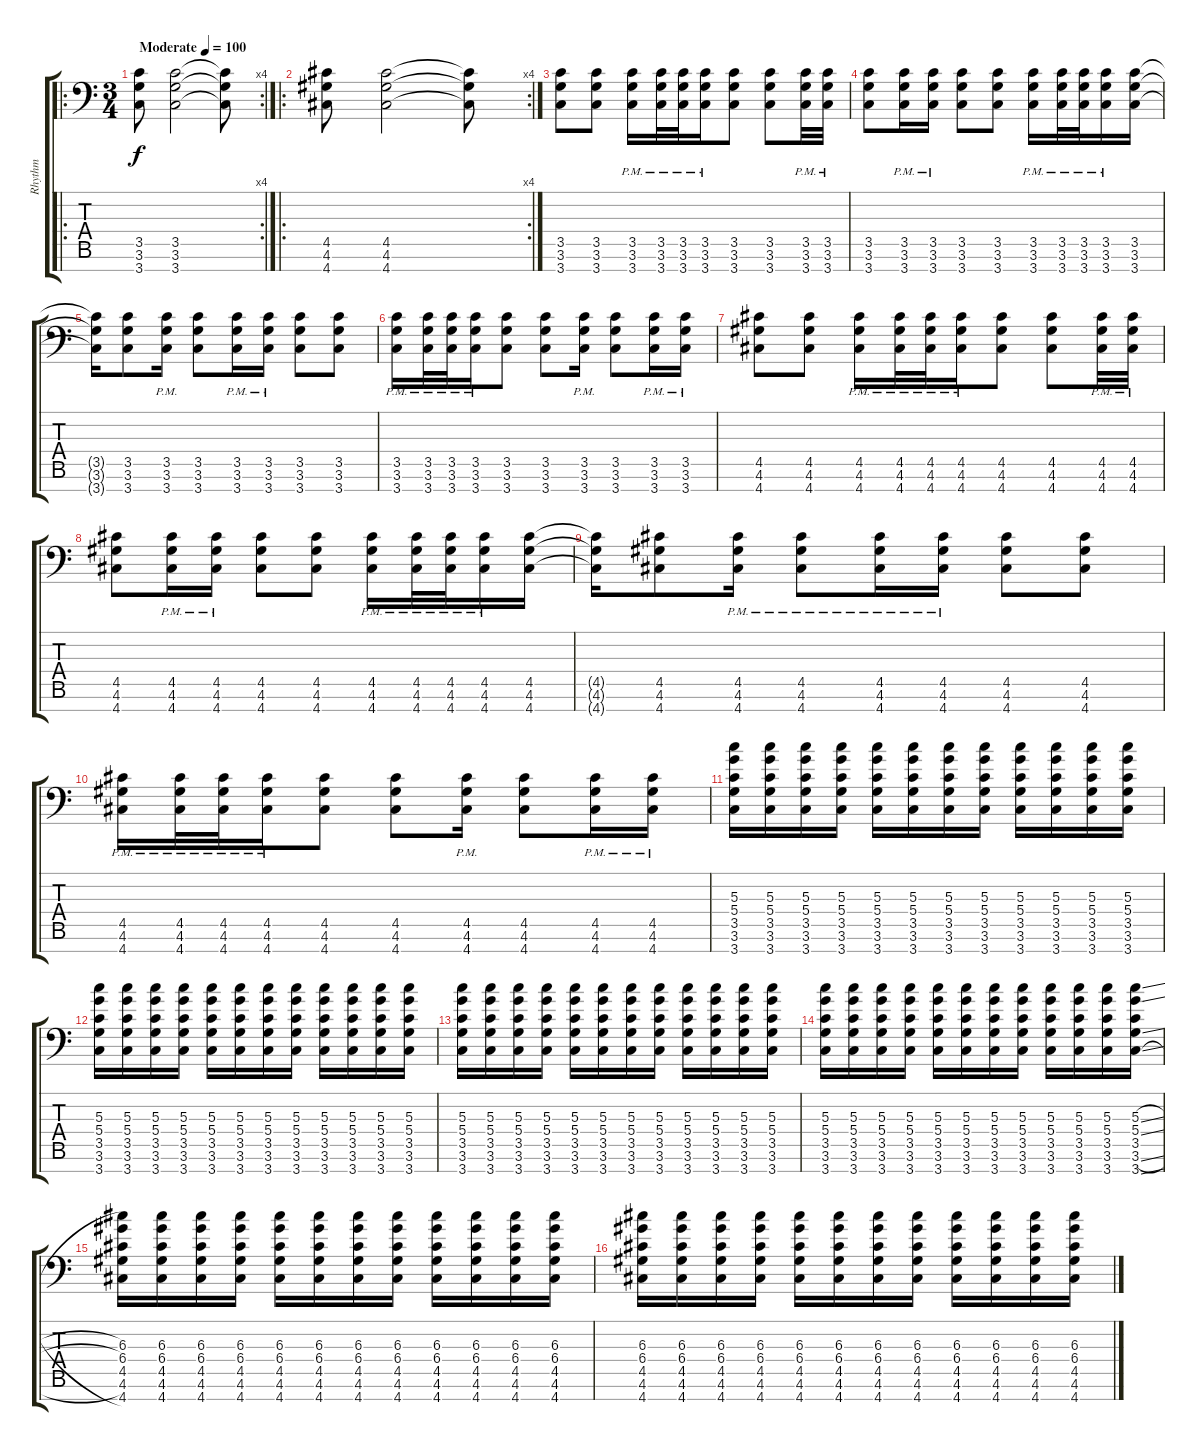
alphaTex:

\track ("Rhythm" "Rhythm") {instrument distortionguitar}
\staff {score tabs}
\tuning (E4 B3 G3 D3 A2 E2 A1) {hide}
\ro
\rc 4
\ts (3 4)
\tempo (100 "Moderate")
\clef f4
\ks c
(3.5 3.6 3.7).8{dy f instrument distortionguitar} (3.5 3.6 3.7).2 (3.5{t} 3.6{t} 3.7{t}).8 |
\ro
\rc 4
(4.5 4.6 4.7).8 (4.5 4.6 4.7).2 (4.5{t} 4.6{t} 4.7{t}).8 |
(3.5 3.6 3.7).8{balance 2} (3.5 3.6 3.7).8 (3.5{pm} 3.6{pm} 3.7{pm}).16 (3.5{pm} 3.6{pm} 3.7{pm}).32 (3.5{pm} 3.6{pm} 3.7{pm}).32 (3.5{pm} 3.6{pm} 3.7{pm}).16 (3.5 3.6 3.7).8 (3.5 3.6 3.7).8 (3.5{pm} 3.6{pm} 3.7{pm}).32 (3.5{pm} 3.6{pm} 3.7{pm}).32 |
(3.5 3.6 3.7).8 (3.5{pm} 3.6{pm} 3.7{pm}).16 (3.5{pm} 3.6{pm} 3.7{pm}).16 (3.5 3.6 3.7).8 (3.5 3.6 3.7).8 (3.5{pm} 3.6{pm} 3.7{pm}).16 (3.5{pm} 3.6{pm} 3.7{pm}).32 (3.5{pm} 3.6{pm} 3.7{pm}).32 (3.5{pm} 3.6{pm} 3.7{pm}).16 (3.5 3.6 3.7).16 |
(3.5{t} 3.6{t} 3.7{t}).16 (3.5 3.6 3.7).8 (3.5{pm} 3.6{pm} 3.7{pm}).16 (3.5 3.6 3.7).8 (3.5{pm} 3.6{pm} 3.7{pm}).16 (3.5{pm} 3.6{pm} 3.7{pm}).16 (3.5 3.6 3.7).8 (3.5 3.6 3.7).8 |
(3.5{pm} 3.6{pm} 3.7{pm}).16 (3.5{pm} 3.6{pm} 3.7{pm}).32 (3.5{pm} 3.6{pm} 3.7{pm}).32 (3.5{pm} 3.6{pm} 3.7{pm}).16 (3.5 3.6 3.7).8 (3.5 3.6 3.7).8 (3.5{pm} 3.6{pm} 3.7{pm}).16 (3.5 3.6 3.7).8 (3.5{pm} 3.6{pm} 3.7{pm}).16 (3.5{pm} 3.6{pm} 3.7{pm}).16 |
(4.5 4.6 4.7).8 (4.5 4.6 4.7).8 (4.5{pm} 4.6{pm} 4.7{pm}).16 (4.5{pm} 4.6{pm} 4.7{pm}).32 (4.5{pm} 4.6{pm} 4.7{pm}).32 (4.5{pm} 4.6{pm} 4.7{pm}).16 (4.5 4.6 4.7).8 (4.5 4.6 4.7).8 (4.5{pm} 4.6{pm} 4.7{pm}).32 (4.5{pm} 4.6{pm} 4.7{pm}).32 |
(4.5 4.6 4.7).8 (4.5{pm} 4.6{pm} 4.7{pm}).16 (4.5{pm} 4.6{pm} 4.7{pm}).16 (4.5 4.6 4.7).8 (4.5 4.6 4.7).8 (4.5{pm} 4.6{pm} 4.7{pm}).16 (4.5{pm} 4.6{pm} 4.7{pm}).32 (4.5{pm} 4.6{pm} 4.7{pm}).32 (4.5{pm} 4.6{pm} 4.7{pm}).16 (4.5 4.6 4.7).16 |
(4.5{t} 4.6{t} 4.7{t}).16 (4.5 4.6 4.7).8 (4.5{pm} 4.6{pm} 4.7{pm}).16 (4.5{pm} 4.6{pm} 4.7{pm}).8 (4.5{pm} 4.6{pm} 4.7{pm}).16 (4.5{pm} 4.6{pm} 4.7{pm}).16 (4.5 4.6 4.7).8 (4.5 4.6 4.7).8 |
(4.5{pm} 4.6{pm} 4.7{pm}).16 (4.5{pm} 4.6{pm} 4.7{pm}).32 (4.5{pm} 4.6{pm} 4.7{pm}).32 (4.5{pm} 4.6{pm} 4.7{pm}).16 (4.5 4.6 4.7).8 (4.5 4.6 4.7).8 (4.5{pm} 4.6{pm} 4.7{pm}).16 (4.5 4.6 4.7).8 (4.5{pm} 4.6{pm} 4.7{pm}).16 (4.5{pm} 4.6{pm} 4.7{pm}).16 |
(5.3 5.4 3.5 3.6 3.7).16{balance 8} (5.3 5.4 3.5 3.6 3.7).16 (5.3 5.4 3.5 3.6 3.7).16 (5.3 5.4 3.5 3.6 3.7).16 (5.3 5.4 3.5 3.6 3.7).16 (5.3 5.4 3.5 3.6 3.7).16 (5.3 5.4 3.5 3.6 3.7).16 (5.3 5.4 3.5 3.6 3.7).16 (5.3 5.4 3.5 3.6 3.7).16 (5.3 5.4 3.5 3.6 3.7).16 (5.3 5.4 3.5 3.6 3.7).16 (5.3 5.4 3.5 3.6 3.7).16 |
(5.3 5.4 3.5 3.6 3.7).16 (5.3 5.4 3.5 3.6 3.7).16 (5.3 5.4 3.5 3.6 3.7).16 (5.3 5.4 3.5 3.6 3.7).16 (5.3 5.4 3.5 3.6 3.7).16 (5.3 5.4 3.5 3.6 3.7).16 (5.3 5.4 3.5 3.6 3.7).16 (5.3 5.4 3.5 3.6 3.7).16 (5.3 5.4 3.5 3.6 3.7).16 (5.3 5.4 3.5 3.6 3.7).16 (5.3 5.4 3.5 3.6 3.7).16 (5.3 5.4 3.5 3.6 3.7).16 |
(5.3 5.4 3.5 3.6 3.7).16 (5.3 5.4 3.5 3.6 3.7).16 (5.3 5.4 3.5 3.6 3.7).16 (5.3 5.4 3.5 3.6 3.7).16 (5.3 5.4 3.5 3.6 3.7).16 (5.3 5.4 3.5 3.6 3.7).16 (5.3 5.4 3.5 3.6 3.7).16 (5.3 5.4 3.5 3.6 3.7).16 (5.3 5.4 3.5 3.6 3.7).16 (5.3 5.4 3.5 3.6 3.7).16 (5.3 5.4 3.5 3.6 3.7).16 (5.3 5.4 3.5 3.6 3.7).16 |
(5.3 5.4 3.5 3.6 3.7).16 (5.3 5.4 3.5 3.6 3.7).16 (5.3 5.4 3.5 3.6 3.7).16 (5.3 5.4 3.5 3.6 3.7).16 (5.3 5.4 3.5 3.6 3.7).16 (5.3 5.4 3.5 3.6 3.7).16 (5.3 5.4 3.5 3.6 3.7).16 (5.3 5.4 3.5 3.6 3.7).16 (5.3 5.4 3.5 3.6 3.7).16 (5.3 5.4 3.5 3.6 3.7).16 (5.3 5.4 3.5 3.6 3.7).16 (5.3{sl} 5.4{sl} 3.5 3.6{sl} 3.7{sl}).16 |
(6.3 6.4 4.5 4.6 4.7).16 (6.3 6.4 4.5 4.6 4.7).16 (6.3 6.4 4.5 4.6 4.7).16 (6.3 6.4 4.5 4.6 4.7).16 (6.3 6.4 4.5 4.6 4.7).16 (6.3 6.4 4.5 4.6 4.7).16 (6.3 6.4 4.5 4.6 4.7).16 (6.3 6.4 4.5 4.6 4.7).16 (6.3 6.4 4.5 4.6 4.7).16 (6.3 6.4 4.5 4.6 4.7).16 (6.3 6.4 4.5 4.6 4.7).16 (6.3 6.4 4.5 4.6 4.7).16 |
(6.3 6.4 4.5 4.6 4.7).16 (6.3 6.4 4.5 4.6 4.7).16 (6.3 6.4 4.5 4.6 4.7).16 (6.3 6.4 4.5 4.6 4.7).16 (6.3 6.4 4.5 4.6 4.7).16 (6.3 6.4 4.5 4.6 4.7).16 (6.3 6.4 4.5 4.6 4.7).16 (6.3 6.4 4.5 4.6 4.7).16 (6.3 6.4 4.5 4.6 4.7).16 (6.3 6.4 4.5 4.6 4.7).16 (6.3 6.4 4.5 4.6 4.7).16 (6.3 6.4 4.5 4.6 4.7).16
